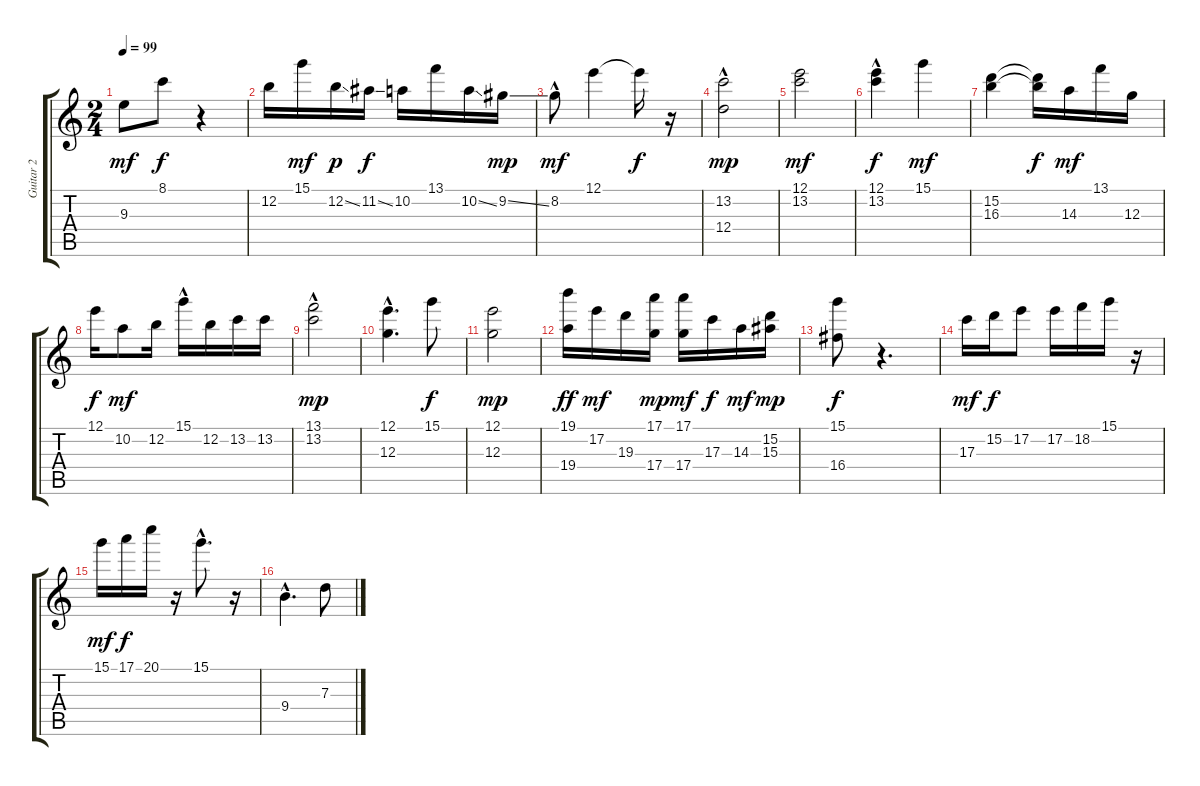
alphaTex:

\track ("Guitar 2" "Guitar 2") {instrument electricguitarjazz}
\staff {score tabs}
\tuning (E4 B3 G3 D3 A2 E2) {hide}
\ts (2 4)
\tempo 99
\clef g2
\ks c
9.3.8{dy mf} 8.1.8{dy f} r.4 |
12.2.16 15.1.16{dy mf} 12.2{ss}.16{dy p} 11.2{ss}.16{dy f} 10.2.16 13.1.16 10.2{ss}.16 9.2{ss}.16{dy mp} |
8.2{hac}.8{dy mf} 12.1.4 12.1{t}.16{dy f} r.16 |
(13.2{hac} 12.4).2{dy mp} |
(12.1 13.2).2{dy mf} |
(12.1{hac} 13.2{hac}).4{dy f} 15.1.4{dy mf} |
(15.2 16.3).4 (15.2{t} 16.3{t}).16{dy f} 14.3.16{dy mf} 13.1.16 12.3.16 |
12.1.16{dy f} 10.2.8{dy mf} 12.2.16 15.1{hac}.16 12.2.16 13.2.16 13.2.16 |
(13.1 13.2{hac}).2{dy mp} |
(12.1{hac} 12.3{hac}).4{d} 15.1.8{dy f} |
(12.1 12.3).2{dy mp} |
(19.1 19.4).16{dy ff} 17.2.16{dy mf} 19.3.16 (17.1 17.4).16{dy mp} (17.1 17.4).16{dy mf} 17.3.16{dy f} 14.3.16{dy mf} (15.2 15.3).16{dy mp} |
(15.1 16.4).8{dy f} r.4{d} |
17.3.16{dy mf} 15.2.16{dy f} 17.2.8 17.2.16 18.2.16 15.1.16 r.16 |
15.1.16{dy mf} 17.1.16{dy f} 20.1.16 r.16 15.1{hac}.8{d} r.16 |
9.4{hac}.4{d} 7.3.8
